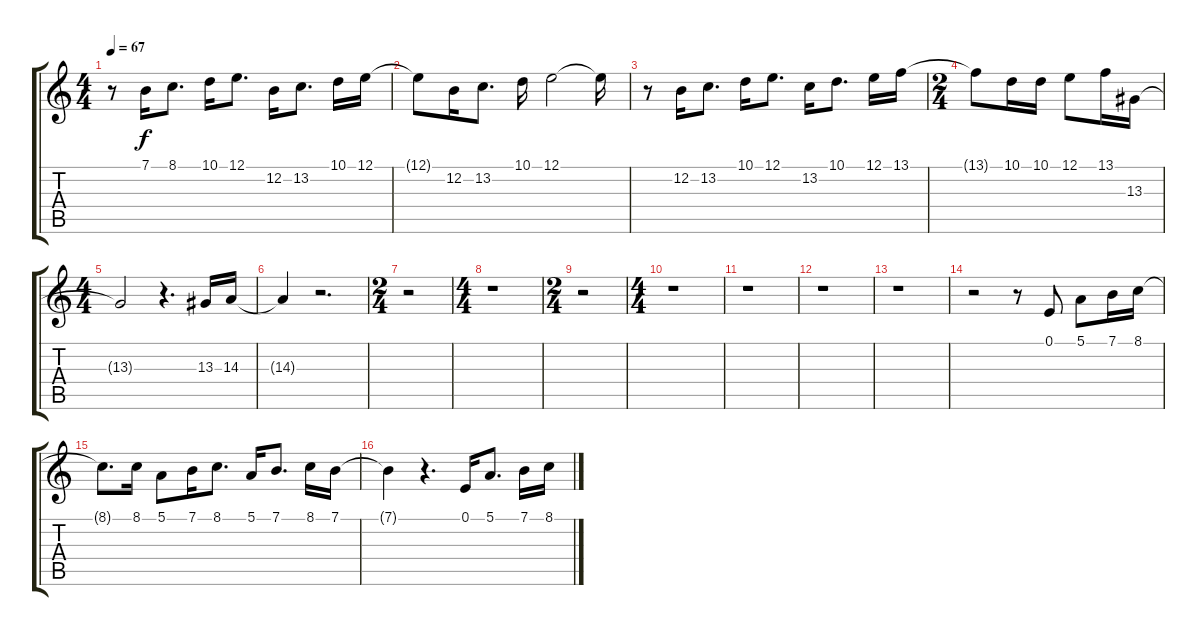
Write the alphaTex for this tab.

\track "" {instrument acousticgrandpiano}
\staff {score tabs}
\tuning (E4 B3 G3 D3 A2 E2) {hide}
\ts (4 4)
\tempo 67
\clef g2
\ks c
r.8{dy f} 7.1.16 8.1.8{d} 10.1.16 12.1.8{d} 12.2.16 13.2.8{d} 10.1.16 12.1.16 |
12.1{t}.8 12.2.16 13.2.8{d} 10.1.16 12.1.2 12.1{t}.16 |
r.8 12.2.16 13.2.8{d} 10.1.16 12.1.8{d} 13.2.16 10.1.8{d} 12.1.16 13.1.16 |
\ts (2 4)
13.1{t}.8 10.1.16 10.1.16 12.1.8 13.1.16 13.3.16 |
\ts (4 4)
13.3{t}.2 r.4{d} 13.3.16 14.3.16 |
14.3{t}.4 r.2{d} |
\ts (2 4)
r.2 |
\ts (4 4)
r.1 |
\ts (2 4)
r.2 |
\ts (4 4)
r.1 |
r.1 |
r.1 |
r.1 |
r.2 r.8 0.1.8 5.1.8 7.1.16 8.1.16 |
8.1{t}.8{d} 8.1.16 5.1.8 7.1.16 8.1.8{d} 5.1.16 7.1.8{d} 8.1.16 7.1.16 |
7.1{t}.4 r.4{d} 0.1.16 5.1.8{d} 7.1.16 8.1.16
